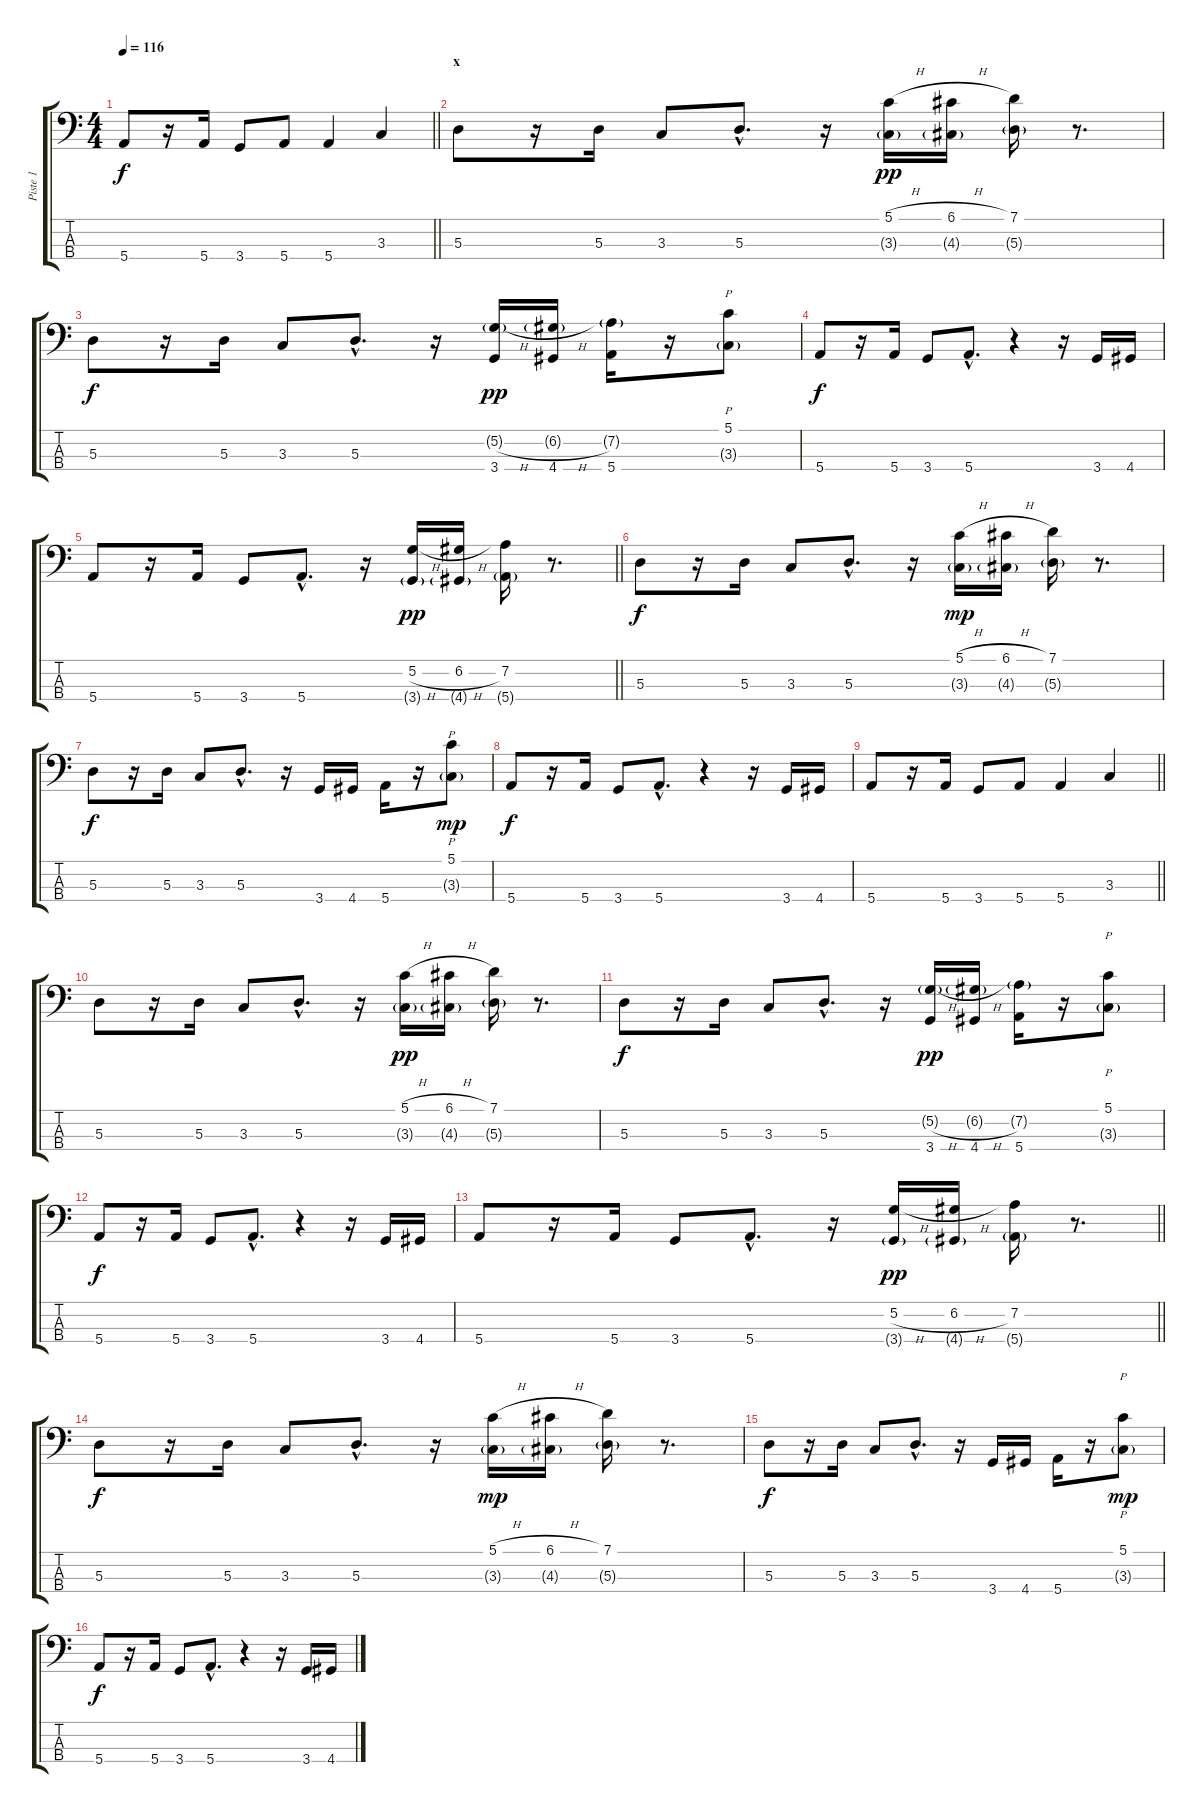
\track ("Piste 1" "Piste 1") {instrument electricbassfinger}
\staff {score tabs}
\tuning (G2 D2 A1 E1) {hide}
\ts (4 4)
\tempo 116
\clef f4
\barLineRight lightlight
\ks c
5.4.8{dy f} r.16 5.4.16 3.4.8 5.4.8 5.4.4 3.3.4 |
\section ("" "x")
5.3.8 r.16 5.3.16 3.3.8 5.3{hac}.8{d} r.16 (5.1{h} 3.3{g}).16{dy pp} (6.1{h} 4.3{g}).16 (7.1 5.3{g}).16 r.8{d} |
5.3.8{dy f} r.16 5.3.16 3.3.8 5.3{hac}.8{d} r.16 (5.2{h g} 3.4).16{dy pp} (6.2{h g} 4.4).16 (7.2{g} 5.4).16 r.16 (5.1 3.3{g}).8{p} |
5.4.8{dy f} r.16 5.4.16 3.4.8 5.4{hac}.8{d} r.4 r.16 3.4.16 4.4.16 |
\barLineRight lightlight
5.4.8 r.16 5.4.16 3.4.8 5.4{hac}.8{d} r.16 (5.2{h} 3.4{g}).16{dy pp} (6.2{h} 4.4{g}).16 (7.2 5.4{g}).16 r.8{d} |
5.3.8{dy f} r.16 5.3.16 3.3.8 5.3{hac}.8{d} r.16 (5.1{h} 3.3{g}).16{dy mp} (6.1{h} 4.3{g}).16 (7.1 5.3{g}).16 r.8{d} |
5.3.8{dy f} r.16 5.3.16 3.3.8 5.3{hac}.8{d} r.16 3.4.16 4.4.16 5.4.16 r.16 (5.1 3.3{g}).8{p dy mp} |
5.4.8{dy f} r.16 5.4.16 3.4.8 5.4{hac}.8{d} r.4 r.16 3.4.16 4.4.16 |
\barLineRight lightlight
5.4.8 r.16 5.4.16 3.4.8 5.4.8 5.4.4 3.3.4 |
5.3.8 r.16 5.3.16 3.3.8 5.3{hac}.8{d} r.16 (5.1{h} 3.3{g}).16{dy pp} (6.1{h} 4.3{g}).16 (7.1 5.3{g}).16 r.8{d} |
5.3.8{dy f} r.16 5.3.16 3.3.8 5.3{hac}.8{d} r.16 (5.2{h g} 3.4).16{dy pp} (6.2{h g} 4.4).16 (7.2{g} 5.4).16 r.16 (5.1 3.3{g}).8{p} |
5.4.8{dy f} r.16 5.4.16 3.4.8 5.4{hac}.8{d} r.4 r.16 3.4.16 4.4.16 |
\barLineRight lightlight
5.4.8 r.16 5.4.16 3.4.8 5.4{hac}.8{d} r.16 (5.2{h} 3.4{g}).16{dy pp} (6.2{h} 4.4{g}).16 (7.2 5.4{g}).16 r.8{d} |
5.3.8{dy f} r.16 5.3.16 3.3.8 5.3{hac}.8{d} r.16 (5.1{h} 3.3{g}).16{dy mp} (6.1{h} 4.3{g}).16 (7.1 5.3{g}).16 r.8{d} |
5.3.8{dy f} r.16 5.3.16 3.3.8 5.3{hac}.8{d} r.16 3.4.16 4.4.16 5.4.16 r.16 (5.1 3.3{g}).8{p dy mp} |
5.4.8{dy f} r.16 5.4.16 3.4.8 5.4{hac}.8{d} r.4 r.16 3.4.16 4.4.16
